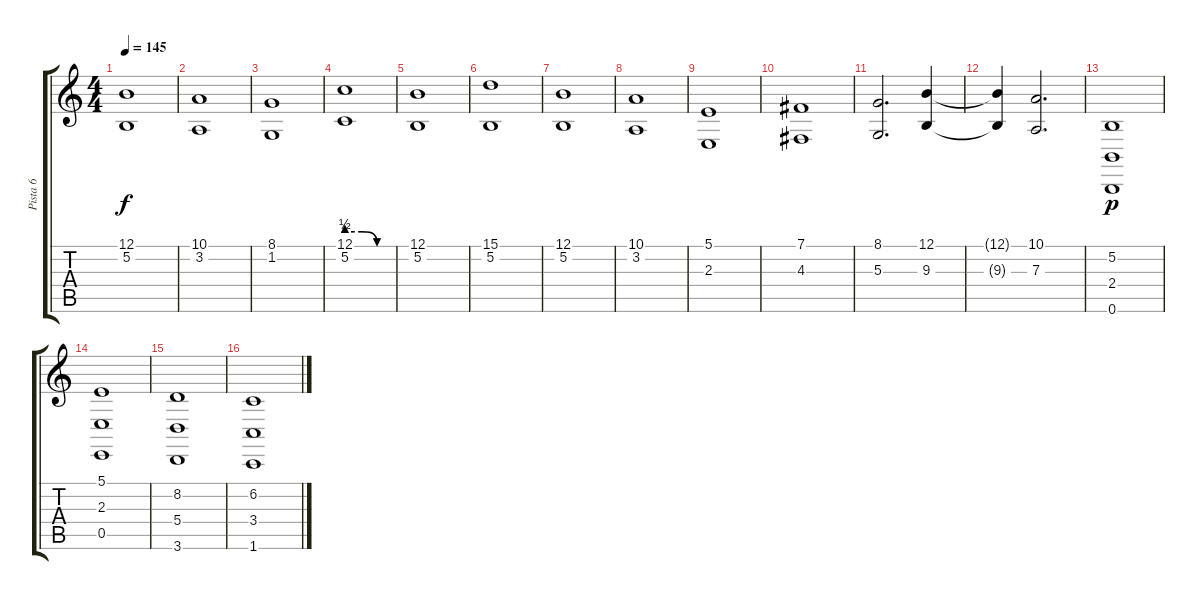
\track ("Pista 6" "Pista 6") {instrument stringensemble1}
\staff {score tabs}
\tuning (B3 Gb3 D3 A2 E2 B1) {hide}
\ts (4 4)
\tempo 145
\clef g2
\ks c
(12.1 5.2).1{dy f} |
(10.1 3.2).1 |
(8.1 1.2).1 |
(12.1{be (custom 0 2 20 2 40 0 60 0)} 5.2{be (custom 0 2 20 2 40 0 60 0)}).1 |
(12.1 5.2).1 |
(15.1 5.2).1 |
(12.1 5.2).1 |
(10.1 3.2).1 |
(5.1 2.3).1 |
(7.1 4.3).1 |
(8.1 5.3).2{d} (12.1 9.3).4 |
(12.1{t} 9.3{t}).4 (10.1 7.3).2{d} |
(5.2 2.4 0.6).1{dy p} |
(5.1 2.3 0.5).1 |
(8.2 5.4 3.6).1 |
(6.2 3.4 1.6).1
